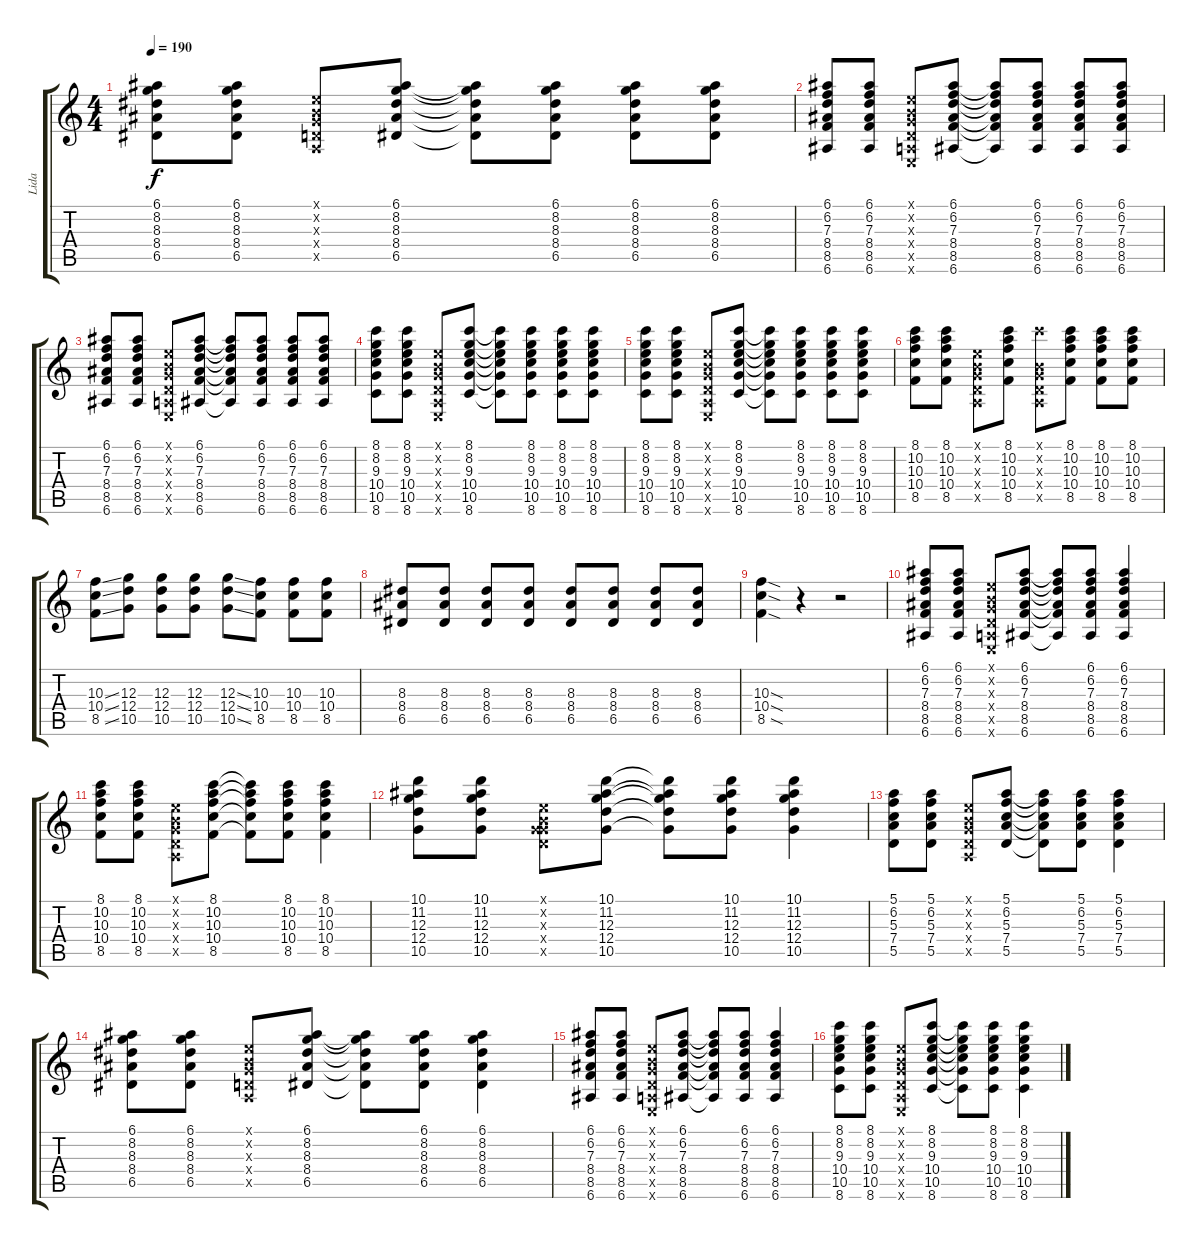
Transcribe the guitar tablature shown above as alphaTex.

\track ("Lida" "Lida") {instrument distortionguitar}
\staff {score tabs}
\tuning (E4 B3 G3 D3 A2 E2) {hide}
\ts (4 4)
\tempo 190
\clef g2
\ks c
(6.1 8.2 8.3 8.4 6.5).8{dy f} (6.1 8.2 8.3 8.4 6.5).8 (0.1{x} 0.2{x} 0.3{x} 0.4{x} 0.5{x}).8 (6.1 8.2 8.3 8.4 6.5).8 (6.1{t} 8.2{t} 8.3{t} 8.4{t} 6.5{t}).8 (6.1 8.2 8.3 8.4 6.5).8 (6.1 8.2 8.3 8.4 6.5).8 (6.1 8.2 8.3 8.4 6.5).8 |
(6.1 6.2 7.3 8.4 8.5 6.6).8 (6.1 6.2 7.3 8.4 8.5 6.6).8 (0.1{x} 0.2{x} 0.3{x} 0.4{x} 0.5{x} 0.6{x}).8 (6.1 6.2 7.3 8.4 8.5 6.6).8 (6.1{t} 6.2{t} 7.3{t} 8.4{t} 8.5{t} 6.6{t}).8 (6.1 6.2 7.3 8.4 8.5 6.6).8 (6.1 6.2 7.3 8.4 8.5 6.6).8 (6.1 6.2 7.3 8.4 8.5 6.6).8 |
(6.1 6.2 7.3 8.4 8.5 6.6).8 (6.1 6.2 7.3 8.4 8.5 6.6).8 (0.1{x} 0.2{x} 0.3{x} 0.4{x} 0.5{x} 0.6{x}).8 (6.1 6.2 7.3 8.4 8.5 6.6).8 (6.1{t} 6.2{t} 7.3{t} 8.4{t} 8.5{t} 6.6{t}).8 (6.1 6.2 7.3 8.4 8.5 6.6).8 (6.1 6.2 7.3 8.4 8.5 6.6).8 (6.1 6.2 7.3 8.4 8.5 6.6).8 |
(8.1 8.2 9.3 10.4 10.5 8.6).8 (8.1 8.2 9.3 10.4 10.5 8.6).8 (0.1{x} 0.2{x} 0.3{x} 0.4{x} 0.5{x} 0.6{x}).8 (8.1 8.2 9.3 10.4 10.5 8.6).8 (8.1{t} 8.2{t} 9.3{t} 10.4{t} 10.5{t} 8.6{t}).8 (8.1 8.2 9.3 10.4 10.5 8.6).8 (8.1 8.2 9.3 10.4 10.5 8.6).8 (8.1 8.2 9.3 10.4 10.5 8.6).8 |
(8.1 8.2 9.3 10.4 10.5 8.6).8 (8.1 8.2 9.3 10.4 10.5 8.6).8 (0.1{x} 0.2{x} 0.3{x} 0.4{x} 0.5{x} 0.6{x}).8 (8.1 8.2 9.3 10.4 10.5 8.6).8 (8.1{t} 8.2{t} 9.3{t} 10.4{t} 10.5{t} 8.6{t}).8 (8.1 8.2 9.3 10.4 10.5 8.6).8 (8.1 8.2 9.3 10.4 10.5 8.6).8 (8.1 8.2 9.3 10.4 10.5 8.6).8 |
(8.1 10.2 10.3 10.4 8.5).8 (8.1 10.2 10.3 10.4 8.5).8 (0.1{x} 0.2{x} 0.3{x} 0.4{x} 0.5{x}).8 (8.1 10.2 10.3 10.4 8.5).8 (8.1{x} 0.2{x} 0.3{x} 0.4{x} 0.5{x}).8 (8.1 10.2 10.3 10.4 8.5).8 (8.1 10.2 10.3 10.4 8.5).8 (8.1 10.2 10.3 10.4 8.5).8 |
(10.3{ss} 10.4{ss} 8.5{ss}).8 (12.3 12.4 10.5).8 (12.3 12.4 10.5).8 (12.3 12.4 10.5).8 (12.3{ss} 12.4{ss} 10.5{ss}).8 (10.3 10.4 8.5).8 (10.3 10.4 8.5).8 (10.3 10.4 8.5).8 |
(8.3 8.4 6.5).8 (8.3 8.4 6.5).8 (8.3 8.4 6.5).8 (8.3 8.4 6.5).8 (8.3 8.4 6.5).8 (8.3 8.4 6.5).8 (8.3 8.4 6.5).8 (8.3 8.4 6.5).8 |
(10.3{sod} 10.4{sod} 8.5{sod}).4 r.4 r.2 |
(6.1 6.2 7.3 8.4 8.5 6.6).8 (6.1 6.2 7.3 8.4 8.5 6.6).8 (0.1{x} 0.2{x} 0.3{x} 0.4{x} 0.5{x} 0.6{x}).8 (6.1 6.2 7.3 8.4 8.5 6.6).8 (6.1{t} 6.2{t} 7.3{t} 8.4{t} 8.5{t} 6.6{t}).8 (6.1 6.2 7.3 8.4 8.5 6.6).8 (6.1 6.2 7.3 8.4 8.5 6.6).4 |
(8.1 10.2 10.3 10.4 8.5).8 (8.1 10.2 10.3 10.4 8.5).8 (0.1{x} 0.2{x} 0.3{x} 0.4{x} 0.5{x}).8 (8.1 10.2 10.3 10.4 8.5).8 (8.1{t} 10.2{t} 10.3{t} 10.4{t} 8.5{t}).8 (8.1 10.2 10.3 10.4 8.5).8 (8.1 10.2 10.3 10.4 8.5).4 |
(10.1 11.2 12.3 12.4 10.5).8 (10.1 11.2 12.3 12.4 10.5).8 (0.1{x} 0.2{x} 0.3{x} 0.4{x} 10.5{x}).8 (10.1 11.2 12.3 12.4 10.5).8 (10.1{t} 11.2{t} 12.3{t} 12.4{t} 10.5{t}).8 (10.1 11.2 12.3 12.4 10.5).8 (10.1 11.2 12.3 12.4 10.5).4 |
(5.1 6.2 5.3 7.4 5.5).8 (5.1 6.2 5.3 7.4 5.5).8 (0.1{x} 0.2{x} 0.3{x} 0.4{x} 0.5{x}).8 (5.1 6.2 5.3 7.4 5.5).8 (5.1{t} 6.2{t} 5.3{t} 7.4{t} 5.5{t}).8 (5.1 6.2 5.3 7.4 5.5).8 (5.1 6.2 5.3 7.4 5.5).4 |
(6.1 8.2 8.3 8.4 6.5).8 (6.1 8.2 8.3 8.4 6.5).8 (0.1{x} 0.2{x} 0.3{x} 0.4{x} 0.5{x}).8 (6.1 8.2 8.3 8.4 6.5).8 (6.1{t} 8.2{t} 8.3{t} 8.4{t} 6.5{t}).8 (6.1 8.2 8.3 8.4 6.5).8 (6.1 8.2 8.3 8.4 6.5).4 |
(6.1 6.2 7.3 8.4 8.5 6.6).8 (6.1 6.2 7.3 8.4 8.5 6.6).8 (0.1{x} 0.2{x} 0.3{x} 0.4{x} 0.5{x} 0.6{x}).8 (6.1 6.2 7.3 8.4 8.5 6.6).8 (6.1{t} 6.2{t} 7.3{t} 8.4{t} 8.5{t} 6.6{t}).8 (6.1 6.2 7.3 8.4 8.5 6.6).8 (6.1 6.2 7.3 8.4 8.5 6.6).4 |
(8.1 8.2 9.3 10.4 10.5 8.6).8 (8.1 8.2 9.3 10.4 10.5 8.6).8 (0.1{x} 0.2{x} 0.3{x} 0.4{x} 0.5{x} 0.6{x}).8 (8.1 8.2 9.3 10.4 10.5 8.6).8 (8.1{t} 8.2{t} 9.3{t} 10.4{t} 10.5{t} 8.6{t}).8 (8.1 8.2 9.3 10.4 10.5 8.6).8 (8.1 8.2 9.3 10.4 10.5 8.6).4
